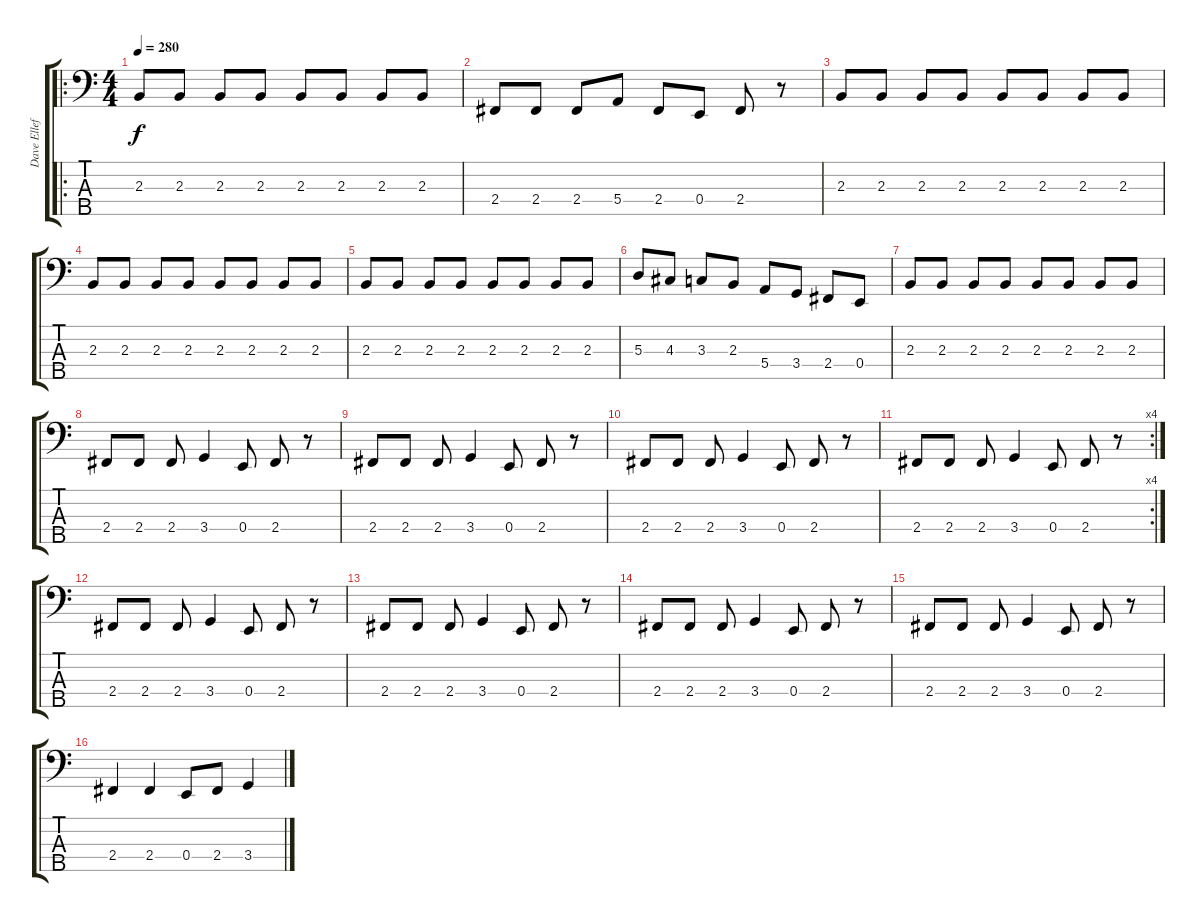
\track ("Dave Ellefson" "Dave Ellef") {instrument electricbasspick}
\staff {score tabs}
\tuning (G2 D2 A1 E1 B0) {hide}
\ro
\ts (4 4)
\tempo 280
\clef f4
\ks c
2.3.8{dy f} 2.3.8 2.3.8 2.3.8 2.3.8 2.3.8 2.3.8 2.3.8 |
2.4.8 2.4.8 2.4.8 5.4.8 2.4.8 0.4.8 2.4.8 r.8 |
2.3.8 2.3.8 2.3.8 2.3.8 2.3.8 2.3.8 2.3.8 2.3.8 |
2.3.8 2.3.8 2.3.8 2.3.8 2.3.8 2.3.8 2.3.8 2.3.8 |
2.3.8 2.3.8 2.3.8 2.3.8 2.3.8 2.3.8 2.3.8 2.3.8 |
5.3.8 4.3.8 3.3.8 2.3.8 5.4.8 3.4.8 2.4.8 0.4.8 |
2.3.8 2.3.8 2.3.8 2.3.8 2.3.8 2.3.8 2.3.8 2.3.8 |
2.4.8 2.4.8 2.4.8 3.4.4 0.4.8 2.4.8 r.8 |
2.4.8 2.4.8 2.4.8 3.4.4 0.4.8 2.4.8 r.8 |
2.4.8 2.4.8 2.4.8 3.4.4 0.4.8 2.4.8 r.8 |
\rc 4
2.4.8 2.4.8 2.4.8 3.4.4 0.4.8 2.4.8 r.8 |
2.4.8 2.4.8 2.4.8 3.4.4 0.4.8 2.4.8 r.8 |
2.4.8 2.4.8 2.4.8 3.4.4 0.4.8 2.4.8 r.8 |
2.4.8 2.4.8 2.4.8 3.4.4 0.4.8 2.4.8 r.8 |
2.4.8 2.4.8 2.4.8 3.4.4 0.4.8 2.4.8 r.8 |
2.4.4 2.4.4 0.4.8 2.4.8 3.4.4
